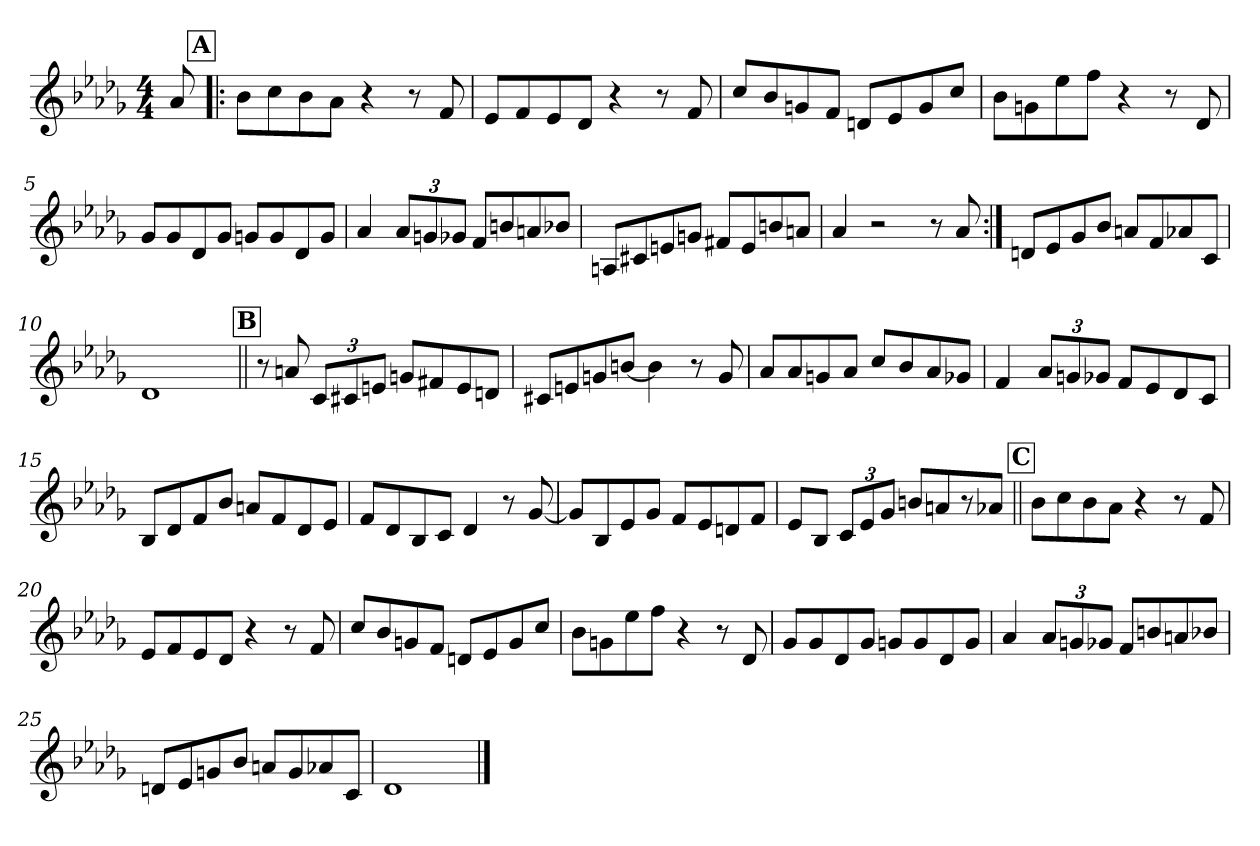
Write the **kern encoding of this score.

**kern
*part1
*staff1
*clefG2
*k[b-e-a-d-g-]
*D-:
*M4/4
=
8a-/
!!LO:REH:place=s1:a:fs=15.4:t=A
=1!|:
8b-\L
8cc\
8b-\
8a-\J
4r
8r
8f/
=2
8e-/L
8f/
8e-/
8d-/J
4r
8r
8f/
=3
8cc/L
8b-/
8gn/
8f/J
8dn/L
8e-/
8g/
8cc/J
=4
8b-\L
8gn\
8ee-\
8ff\J
4r
8r
8d-/
!!LO:LB:g=z
=5
8g-/L
8g-/
8d-/
8g-/J
8gn/L
8g/
8d-/
8g/J
=6
4a-/
12a-/L
12gn/
12g-X/J
8f/L
8bn/
8an/
8b-X/J
=7
8An/L
8c#X/
8en/
8gn/J
8f#X/L
8e/
8bn/
8an/J
=8
4a-/
2r
8r
8a-/
!!LO:LB:g=z
=9:|!
8dn/L
8e-/
8g-/
8b-/J
8an/L
8f/
8a-X/
8c/J
=10
1d-
!!LO:REH:place=s1:a:fs=15.4:t=B
=11||
8r
8an/
12c/L
12c#X/
12en/J
8gn/L
8f#X/
8e/
8dn/J
=12
8c#X/L
8en/
8gn/
[8bn/J
4b\]
8r
8g/
!!LO:LB:g=z
=13
8a-/L
8a-/
8gn/
8a-/J
8cc/L
8b-/
8a-/
8g-X/J
=14
4f/
12a-/L
12gn/
12g-X/J
8f/L
8e-/
8d-/
8c/J
=15
8B-/L
8d-/
8f/
8b-/J
8an/L
8f/
8d-/
8e-/J
=16
8f/L
8d-/
8B-/
8c/J
4d-/
8r
[8g-/
!!LO:LB:g=z
=17
8g-/L]
8B-/
8e-/
8g-/J
8f/L
8e-/
8dn/
8f/J
=18
8e-/L
8B-/J
12c/L
12e-/
12g-/J
8bn/L
8an/
8r
8a-X/J
!!LO:REH:place=s1:a:fs=15.4:t=C
=19||
8b-\L
8cc\
8b-\
8a-\J
4r
8r
8f/
=20
8e-/L
8f/
8e-/
8d-/J
4r
8r
8f/
!!LO:LB:g=z
=21
8cc/L
8b-/
8gn/
8f/J
8dn/L
8e-/
8g/
8cc/J
=22
8b-\L
8gn\
8ee-\
8ff\J
4r
8r
8d-/
=23
8g-/L
8g-/
8d-/
8g-/J
8gn/L
8g/
8d-/
8g/J
=24
4a-/
12a-/L
12gn/
12g-X/J
8f/L
8bn/
8an/
8b-X/J
!!LO:LB:g=z
=25
8dn/L
8e-/
8gn/
8b-/J
8an/L
8g/
8a-X/
8c/J
=26
1d-
==
*-
